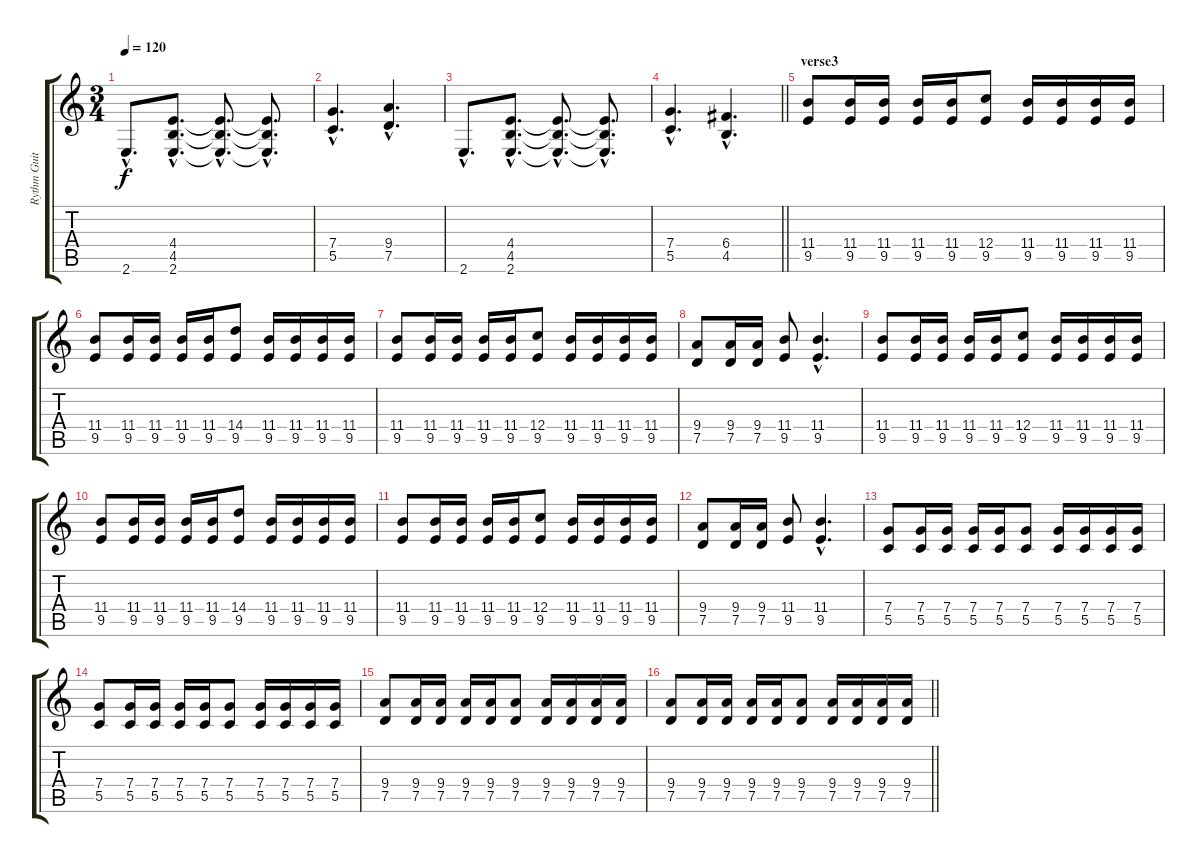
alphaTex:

\track ("Rythm Guitare" "Rythm Guit") {instrument distortionguitar}
\staff {score tabs}
\tuning (D4 A3 F3 C3 G2 D2) {hide}
\ts (3 4)
\tempo 120
\clef g2
\ks c
2.6{hac}.8{d dy f} (4.4{hac} 4.5{hac} 2.6{hac}).8{d} (4.4{hac t} 4.5{hac t} 2.6{hac t}).8{d} (4.4{hac t} 4.5{hac t} 2.6{hac t}).8{d} |
(7.4{hac} 5.5{hac}).4{d} (9.4{hac} 7.5{hac}).4{d} |
2.6{hac}.8{d} (4.4{hac} 4.5{hac} 2.6{hac}).8{d} (4.4{hac t} 4.5{hac t} 2.6{hac t}).8{d} (4.4{hac t} 4.5{hac t} 2.6{hac t}).8{d} |
\barLineRight lightlight
(7.4{hac} 5.5{hac}).4{d} (6.4{hac} 4.5{hac}).4{d} |
\section ("" "verse3")
(11.4 9.5).8 (11.4 9.5).16 (11.4 9.5).16 (11.4 9.5).16 (11.4 9.5).16 (12.4 9.5).8 (11.4 9.5).16 (11.4 9.5).16 (11.4 9.5).16 (11.4 9.5).16 |
(11.4 9.5).8 (11.4 9.5).16 (11.4 9.5).16 (11.4 9.5).16 (11.4 9.5).16 (14.4 9.5).8 (11.4 9.5).16 (11.4 9.5).16 (11.4 9.5).16 (11.4 9.5).16 |
(11.4 9.5).8 (11.4 9.5).16 (11.4 9.5).16 (11.4 9.5).16 (11.4 9.5).16 (12.4 9.5).8 (11.4 9.5).16 (11.4 9.5).16 (11.4 9.5).16 (11.4 9.5).16 |
(9.4 7.5).8 (9.4 7.5).16 (9.4 7.5).16 (11.4 9.5).8 (11.4{hac} 9.5{hac}).4{d} |
(11.4 9.5).8 (11.4 9.5).16 (11.4 9.5).16 (11.4 9.5).16 (11.4 9.5).16 (12.4 9.5).8 (11.4 9.5).16 (11.4 9.5).16 (11.4 9.5).16 (11.4 9.5).16 |
(11.4 9.5).8 (11.4 9.5).16 (11.4 9.5).16 (11.4 9.5).16 (11.4 9.5).16 (14.4 9.5).8 (11.4 9.5).16 (11.4 9.5).16 (11.4 9.5).16 (11.4 9.5).16 |
(11.4 9.5).8 (11.4 9.5).16 (11.4 9.5).16 (11.4 9.5).16 (11.4 9.5).16 (12.4 9.5).8 (11.4 9.5).16 (11.4 9.5).16 (11.4 9.5).16 (11.4 9.5).16 |
(9.4 7.5).8 (9.4 7.5).16 (9.4 7.5).16 (11.4 9.5).8 (11.4{hac} 9.5{hac}).4{d} |
(7.4 5.5).8 (7.4 5.5).16 (7.4 5.5).16 (7.4 5.5).16 (7.4 5.5).16 (7.4 5.5).8 (7.4 5.5).16 (7.4 5.5).16 (7.4 5.5).16 (7.4 5.5).16 |
(7.4 5.5).8 (7.4 5.5).16 (7.4 5.5).16 (7.4 5.5).16 (7.4 5.5).16 (7.4 5.5).8 (7.4 5.5).16 (7.4 5.5).16 (7.4 5.5).16 (7.4 5.5).16 |
(9.4 7.5).8 (9.4 7.5).16 (9.4 7.5).16 (9.4 7.5).16 (9.4 7.5).16 (9.4 7.5).8 (9.4 7.5).16 (9.4 7.5).16 (9.4 7.5).16 (9.4 7.5).16 |
\barLineRight lightlight
(9.4 7.5).8 (9.4 7.5).16 (9.4 7.5).16 (9.4 7.5).16 (9.4 7.5).16 (9.4 7.5).8 (9.4 7.5).16 (9.4 7.5).16 (9.4 7.5).16 (9.4 7.5).16
